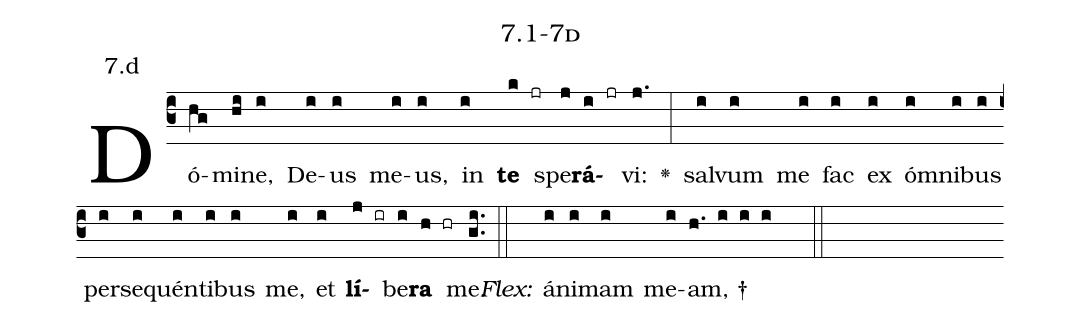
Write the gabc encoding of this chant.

name: 7.1-7d;
annotation: 7.d;
%%
(c3)Dó(hg)mi(hi)ne,(i) De(i)us(i) me(i)us,(i) in(i) <b>te</b>(k jr) spe(j)<b>rá</b>(i jr)vi:(j.) <v>\greheightstar</v>(:) sal(i)vum(i) me(i) fac(i) ex(i) óm(i)ni(i)bus(i) per(i)se(i)quén(i)ti(i)bus(i) me,(i) et(i) <b>lí</b>(j ir)be(i)<b>ra</b>(h hr) me.(gi..) (::)
<i>Flex:</i>()  á(i)ni(i)mam(i) me(i)am, †(h. i i i  ::)

%E(i) u(i) o(j) u(i) a(h) e.(gi..) (::)
